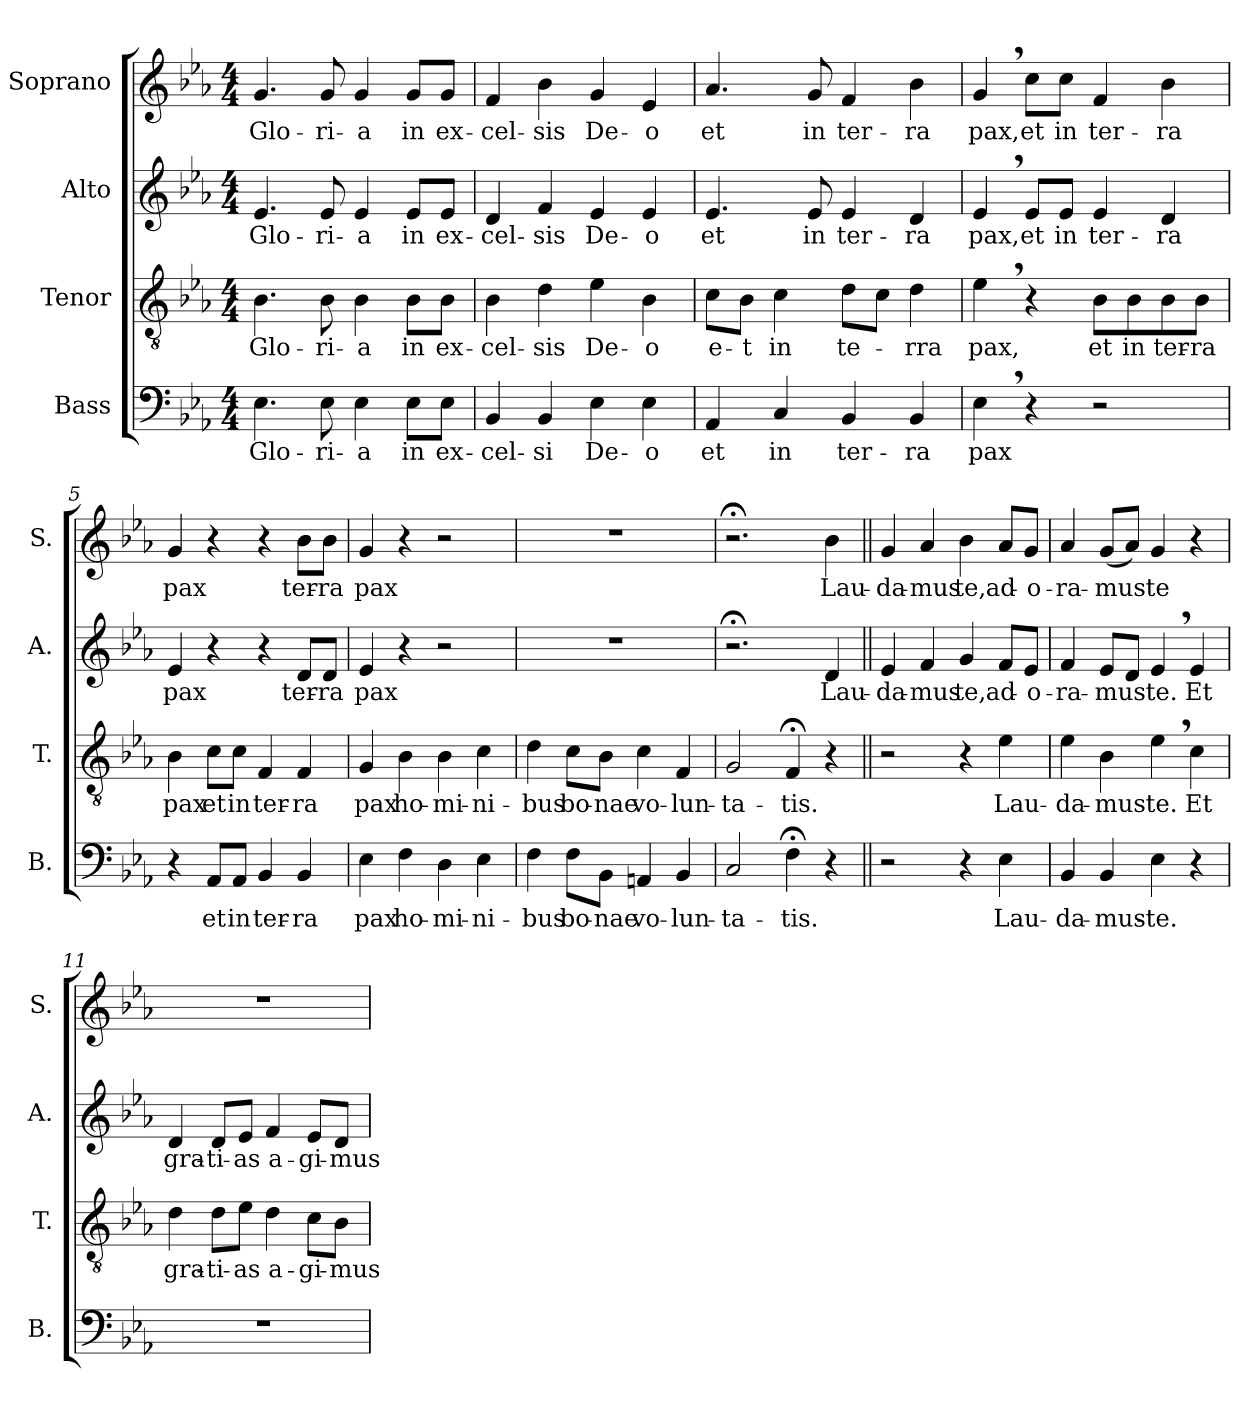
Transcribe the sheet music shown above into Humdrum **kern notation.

**kern	**text	**kern	**text	**kern	**text	**kern	**text
*part4	*part4	*part3	*part3	*part2	*part2	*part1	*part1
*staff4	*staff4	*staff3	*staff3	*staff2	*staff2	*staff1	*staff1
*I"Bass	*	*I"Tenor	*	*I"Alto	*	*I"Soprano	*
*I'B.	*	*I'T.	*	*I'A.	*	*I'S.	*
*clefF4	*	*clefGv2	*	*clefG2	*	*clefG2	*
*k[b-e-a-]	*	*k[b-e-a-]	*	*k[b-e-a-]	*	*k[b-e-a-]	*
*M4/4	*	*M4/4	*	*M4/4	*	*M4/4	*
*MM110	*	*MM110	*	*MM110	*	*MM110	*
=1	=1	=1	=1	=1	=1	=1	=1
!	!LO:LY:b	!	!LO:LY:b	!	!LO:LY:b	!	!LO:LY:b
4.E-\	Glo-	4.B-\	Glo-	4.e-/	Glo-	4.g/	Glo-
!	!LO:LY:b	!	!LO:LY:b	!	!LO:LY:b	!	!LO:LY:b
8E-\	-ri-	8B-\	-ri-	8e-/	-ri-	8g/	-ri-
!	!LO:LY:b	!	!LO:LY:b	!	!LO:LY:b	!	!LO:LY:b
4E-\	-a	4B-\	-a	4e-/	-a	4g/	-a
!	!LO:LY:b	!	!LO:LY:b	!	!LO:LY:b	!	!LO:LY:b
8E-\L	in	8B-\L	in	8e-/L	in	8g/L	in
!	!LO:LY:b	!	!LO:LY:b	!	!LO:LY:b	!	!LO:LY:b
8E-\J	ex-	8B-\J	ex-	8e-/J	ex-	8g/J	ex-
=2	=2	=2	=2	=2	=2	=2	=2
!	!LO:LY:b	!	!LO:LY:b	!	!LO:LY:b	!	!LO:LY:b
4BB-/	-cel-	4B-\	-cel-	4d/	-cel-	4f/	-cel-
!	!LO:LY:b	!	!LO:LY:b	!	!LO:LY:b	!	!LO:LY:b
4BB-/	-si	4d\	-sis	4f/	-sis	4b-\	-sis
!	!LO:LY:b	!	!LO:LY:b	!	!LO:LY:b	!	!LO:LY:b
4E-\	De-	4e-\	De-	4e-/	De-	4g/	De-
!	!LO:LY:b	!	!LO:LY:b	!	!LO:LY:b	!	!LO:LY:b
4E-\	-o	4B-\	-o	4e-/	-o	4e-/	-o
=3	=3	=3	=3	=3	=3	=3	=3
!	!LO:LY:b	!	!LO:LY:b	!	!LO:LY:b	!	!LO:LY:b
4AA-/	et	8c\L	e-	4.e-/	et	4.a-/	et
!	!	!	!LO:LY:b	!	!	!	!
.	.	8B-\J	-t	.	.	.	.
!	!LO:LY:b	!	!LO:LY:b	!	!	!	!
4C/	in	4c\	in	.	.	.	.
!	!	!	!	!	!LO:LY:b	!	!LO:LY:b
.	.	.	.	8e-/	in	8g/	in
!	!LO:LY:b	!	!LO:LY:b	!	!LO:LY:b	!	!LO:LY:b
4BB-/	ter-	8d\L	te-	4e-/	ter-	4f/	ter-
.	.	8c\J	.	.	.	.	.
!	!LO:LY:b	!	!LO:LY:b	!	!LO:LY:b	!	!LO:LY:b
4BB-/	-ra	4d\	-rra	4d/	-ra	4b-\	-ra
=4	=4	=4	=4	=4	=4	=4	=4
!	!LO:LY:b	!	!LO:LY:b	!	!LO:LY:b	!	!LO:LY:b
4E-,\	pax	4e-,\	pax,	4e-,/	pax,	4g,/	pax,
!	!	!	!	!	!LO:LY:b	!	!LO:LY:b
4r	.	4r	.	8e-/L	et	8cc\L	et
!	!	!	!	!	!LO:LY:b	!	!LO:LY:b
.	.	.	.	8e-/J	in	8cc\J	in
!	!	!	!LO:LY:b	!	!LO:LY:b	!	!LO:LY:b
2r	.	8B-\L	et	4e-/	ter-	4f/	ter-
!	!	!	!LO:LY:b	!	!	!	!
.	.	8B-\	in	.	.	.	.
!	!	!	!LO:LY:b	!	!LO:LY:b	!	!LO:LY:b
.	.	8B-\	ter-	4d/	-ra	4b-\	-ra
!	!	!	!LO:LY:b	!	!	!	!
.	.	8B-\J	-ra	.	.	.	.
=5	=5	=5	=5	=5	=5	=5	=5
!	!	!	!LO:LY:b	!	!LO:LY:b	!	!LO:LY:b
4r	.	4B-\	pax	4e-/	pax	4g/	pax
!	!LO:LY:b	!	!LO:LY:b	!	!	!	!
8AA-/L	et	8c\L	et	4r	.	4r	.
!	!LO:LY:b	!	!LO:LY:b	!	!	!	!
8AA-/J	in	8c\J	in	.	.	.	.
!	!LO:LY:b	!	!LO:LY:b	!	!	!	!
4BB-/	ter-	4F/	ter-	4r	.	4r	.
!	!LO:LY:b	!	!LO:LY:b	!	!LO:LY:b	!	!LO:LY:b
4BB-/	-ra	4F/	-ra	8d/L	ter-	8b-\L	ter-
!	!	!	!	!	!LO:LY:b	!	!LO:LY:b
.	.	.	.	8d/J	-ra	8b-\J	-ra
!!LO:LB:g=z
=6	=6	=6	=6	=6	=6	=6	=6
!	!LO:LY:b	!	!LO:LY:b	!	!LO:LY:b	!	!LO:LY:b
4E-\	pax	4G/	pax	4e-/	pax	4g/	pax
!	!LO:LY:b	!	!LO:LY:b	!	!	!	!
4F\	ho-	4B-\	ho-	4r	.	4r	.
!	!LO:LY:b	!	!LO:LY:b	!	!	!	!
4D\	-mi-	4B-\	-mi-	2r	.	2r	.
!	!LO:LY:b	!	!LO:LY:b	!	!	!	!
4E-\	-ni-	4c\	-ni-	.	.	.	.
=7	=7	=7	=7	=7	=7	=7	=7
!	!LO:LY:b	!	!LO:LY:b	!	!	!	!
4F\	-bus	4d\	-bus	1r	.	1r	.
!	!LO:LY:b	!	!LO:LY:b	!	!	!	!
8F\L	bo-	8c\L	bo-	.	.	.	.
!	!LO:LY:b	!	!LO:LY:b	!	!	!	!
8BB-\J	-nae	8B-\J	-nae	.	.	.	.
!	!LO:LY:b	!	!LO:LY:b	!	!	!	!
4AAn/	vo-	4c\	vo-	.	.	.	.
!	!LO:LY:b	!	!LO:LY:b	!	!	!	!
4BB-/	-lun-	4F/	-lun-	.	.	.	.
=8	=8	=8	=8	=8	=8	=8	=8
!	!LO:LY:b	!	!LO:LY:b	!	!	!	!
2C/	-ta-	2G/	-ta-	2.r;<	.	2.r;<	.
!	!LO:LY:b	!	!LO:LY:b	!	!	!	!
4F;<\	-tis.	4F;</	-tis.	.	.	.	.
!	!	!	!	!	!LO:LY:b	!	!LO:LY:b
4r	.	4r	.	4d/	Lau-	4b-\	Lau-
=9||	=9||	=9||	=9||	=9||	=9||	=9||	=9||
!	!	!	!	!	!LO:LY:b	!	!LO:LY:b
2r	.	2r	.	4e-/	-da-	4g/	-da-
!	!	!	!	!	!LO:LY:b	!	!LO:LY:b
.	.	.	.	4f/	-mus	4a-/	-mus
!	!	!	!	!	!LO:LY:b	!	!LO:LY:b
4r	.	4r	.	4g/	te,	4b-\	te,
!	!LO:LY:b	!	!LO:LY:b	!	!LO:LY:b	!	!LO:LY:b
4E-\	Lau-	4e-\	Lau-	8f/L	ad-	8a-/L	ad-
!	!	!	!	!	!LO:LY:b	!	!LO:LY:b
.	.	.	.	8e-/J	-o-	8g/J	-o-
=10	=10	=10	=10	=10	=10	=10	=10
!	!LO:LY:b	!	!LO:LY:b	!	!LO:LY:b	!	!LO:LY:b
4BB-/	-da-	4e-\	-da-	4f/	-ra-	4a-/	-ra-
!	!LO:LY:b	!	!LO:LY:b	!	!LO:LY:b	!	!LO:LY:b
4BB-/	-mus-	4B-\	-mus	8e-/L	-mus	(<8g/L	-mus
.	.	.	.	8d/J	.	8a-/J)	.
!	!LO:LY:b	!	!LO:LY:b	!	!LO:LY:b	!	!LO:LY:b
4E-\	-te.	4e-,\	te.	4e-,/	te.	4g/	-te
!	!	!	!LO:LY:b	!	!LO:LY:b	!	!
4r	.	4c\	Et	4e-/	Et	4r	.
=11	=11	=11	=11	=11	=11	=11	=11
!	!	!	!LO:LY:b	!	!LO:LY:b	!	!
1r	.	4d\	gra-	4d/	gra-	1r	.
!	!	!	!LO:LY:b	!	!LO:LY:b	!	!
.	.	8d\L	-ti-	8d/L	-ti-	.	.
!	!	!	!LO:LY:b	!	!LO:LY:b	!	!
.	.	8e-\J	-as	8e-/J	-as	.	.
!	!	!	!LO:LY:b	!	!LO:LY:b	!	!
.	.	4d\	a-	4f/	a-	.	.
!	!	!	!LO:LY:b	!	!LO:LY:b	!	!
.	.	8c\L	-gi-	8e-/L	-gi-	.	.
!	!	!	!LO:LY:b	!	!LO:LY:b	!	!
.	.	8B-\J	-mus	8d/J	-mus	.	.
=	=	=	=	=	=	=	=
*-	*-	*-	*-	*-	*-	*-	*-
